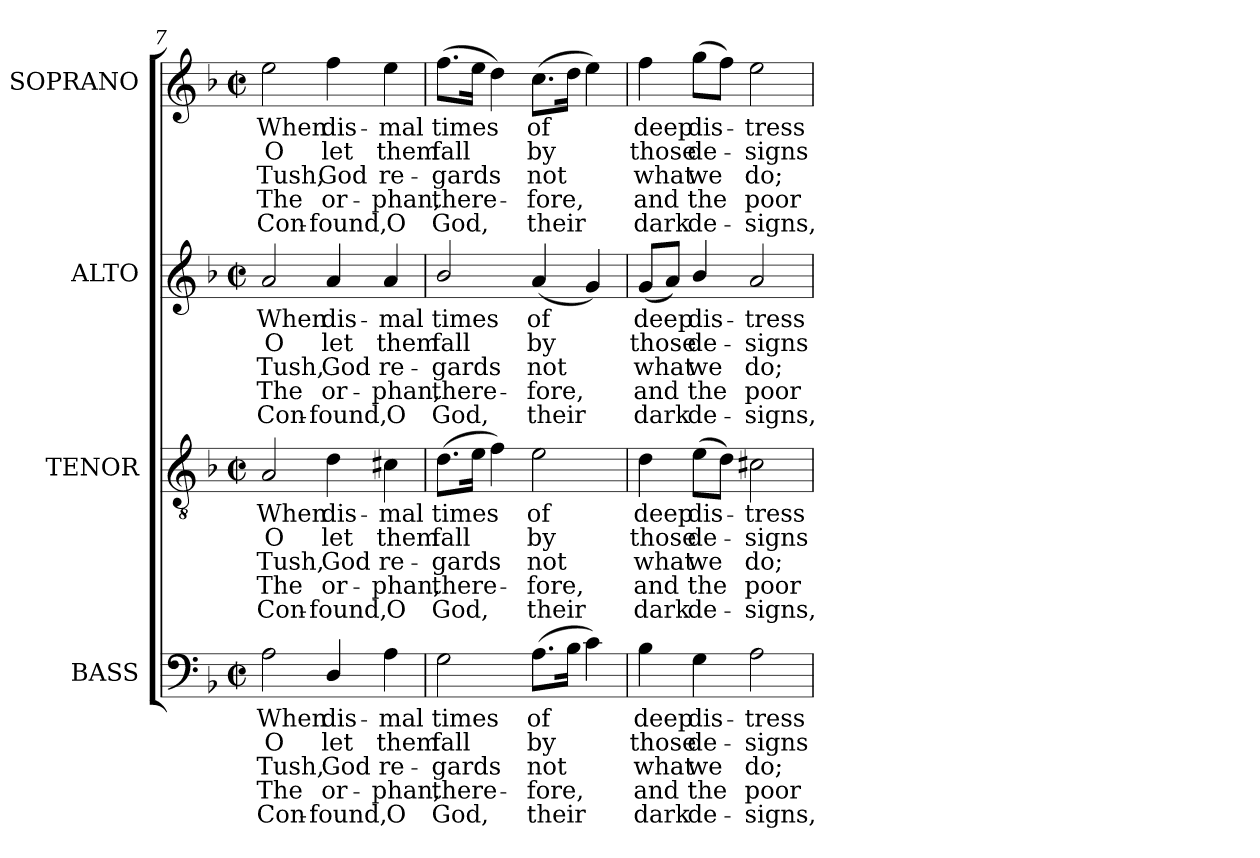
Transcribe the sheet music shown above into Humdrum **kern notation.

**kern	**text	**text	**text	**text	**text	**kern	**text	**text	**text	**text	**text	**kern	**text	**text	**text	**text	**text	**kern	**text	**text	**text	**text	**text
*part4	*part4	*part4	*part4	*part4	*part4	*part3	*part3	*part3	*part3	*part3	*part3	*part2	*part2	*part2	*part2	*part2	*part2	*part1	*part1	*part1	*part1	*part1	*part1
*staff4	*staff4	*staff4	*staff4	*staff4	*staff4	*staff3	*staff3	*staff3	*staff3	*staff3	*staff3	*staff2	*staff2	*staff2	*staff2	*staff2	*staff2	*staff1	*staff1	*staff1	*staff1	*staff1	*staff1
*I"BASS	*	*	*	*	*	*I"TENOR	*	*	*	*	*	*I"ALTO	*	*	*	*	*	*I"SOPRANO	*	*	*	*	*
*I'B.	*	*	*	*	*	*I'T.	*	*	*	*	*	*I'A.	*	*	*	*	*	*I'S.	*	*	*	*	*
!!LO:LB:g=z
*clefF4	*	*	*	*	*	*clefGv2	*	*	*	*	*	*clefG2	*	*	*	*	*	*clefG2	*	*	*	*	*
*	*	*	*	*	*	*ITrd7c12	*	*	*	*	*	*	*	*	*	*	*	*	*	*	*	*	*
*k[b-]	*	*	*	*	*	*k[b-]	*	*	*	*	*	*k[b-]	*	*	*	*	*	*k[b-]	*	*	*	*	*
*d:	*	*	*	*	*	*d:	*	*	*	*	*	*d:	*	*	*	*	*	*d:	*	*	*	*	*
*M2/2	*	*	*	*	*	*M2/2	*	*	*	*	*	*M2/2	*	*	*	*	*	*M2/2	*	*	*	*	*
*met(c|)	*	*	*	*	*	*met(c|)	*	*	*	*	*	*met(c|)	*	*	*	*	*	*met(c|)	*	*	*	*	*
=7	=7	=7	=7	=7	=7	=7	=7	=7	=7	=7	=7	=7	=7	=7	=7	=7	=7	=7	=7	=7	=7	=7	=7
!	!LO:LY:b:color=#000000	!LO:LY:b:color=#000000	!LO:LY:b:color=#000000	!LO:LY:b:color=#000000	!LO:LY:b:color=#000000	!	!	!	!	!	!	!	!	!	!	!	!	!	!	!	!	!	!
!	!	!	!	!	!	!	!LO:LY:b:color=#000000	!LO:LY:b:color=#000000	!LO:LY:b:color=#000000	!LO:LY:b:color=#000000	!LO:LY:b:color=#000000	!	!	!	!	!	!	!	!	!	!	!	!
!	!	!	!	!	!	!	!	!	!	!	!	!	!LO:LY:b:color=#000000	!LO:LY:b:color=#000000	!LO:LY:b:color=#000000	!LO:LY:b:color=#000000	!LO:LY:b:color=#000000	!	!	!	!	!	!
!	!	!	!	!	!	!	!	!	!	!	!	!	!	!	!	!	!	!	!LO:LY:b:color=#000000	!LO:LY:b:color=#000000	!LO:LY:b:color=#000000	!LO:LY:b:color=#000000	!LO:LY:b:color=#000000
2Ai\	When	O	Tush,	The	Con-	2AAi/	When	O	Tush,	The	Con-	2ai/	When	O	Tush,	The	Con-	2eei\	When	O	Tush,	The	Con-
!	!LO:LY:b:color=#000000	!LO:LY:b:color=#000000	!LO:LY:b:color=#000000	!LO:LY:b:color=#000000	!LO:LY:b:color=#000000	!	!	!	!	!	!	!	!	!	!	!	!	!	!	!	!	!	!
!	!	!	!	!	!	!	!LO:LY:b:color=#000000	!LO:LY:b:color=#000000	!LO:LY:b:color=#000000	!LO:LY:b:color=#000000	!LO:LY:b:color=#000000	!	!	!	!	!	!	!	!	!	!	!	!
!	!	!	!	!	!	!	!	!	!	!	!	!	!LO:LY:b:color=#000000	!LO:LY:b:color=#000000	!LO:LY:b:color=#000000	!LO:LY:b:color=#000000	!LO:LY:b:color=#000000	!	!	!	!	!	!
!	!	!	!	!	!	!	!	!	!	!	!	!	!	!	!	!	!	!	!LO:LY:b:color=#000000	!LO:LY:b:color=#000000	!LO:LY:b:color=#000000	!LO:LY:b:color=#000000	!LO:LY:b:color=#000000
4Di/	dis-	let	-God	or-	-found,	4Di\	dis-	let	-God	or-	-found,	4ai/	dis-	let	-God	or-	-found,	4ffi\	dis-	let	-God	or-	-found,
!	!LO:LY:b:color=#000000	!LO:LY:b:color=#000000	!LO:LY:b:color=#000000	!LO:LY:b:color=#000000	!LO:LY:b:color=#000000	!	!	!	!	!	!	!	!	!	!	!	!	!	!	!	!	!	!
!	!	!	!	!	!	!	!LO:LY:b:color=#000000	!LO:LY:b:color=#000000	!LO:LY:b:color=#000000	!LO:LY:b:color=#000000	!LO:LY:b:color=#000000	!	!	!	!	!	!	!	!	!	!	!	!
!	!	!	!	!	!	!	!	!	!	!	!	!	!LO:LY:b:color=#000000	!LO:LY:b:color=#000000	!LO:LY:b:color=#000000	!LO:LY:b:color=#000000	!LO:LY:b:color=#000000	!	!	!	!	!	!
!	!	!	!	!	!	!	!	!	!	!	!	!	!	!	!	!	!	!	!LO:LY:b:color=#000000	!LO:LY:b:color=#000000	!LO:LY:b:color=#000000	!LO:LY:b:color=#000000	!LO:LY:b:color=#000000
4Ai\	-mal	them	re-	-phan,	O	4C#Xi\	-mal	them	re-	-phan,	O	4ai/	-mal	them	re-	-phan,	O	4eei\	-mal	them	re-	-phan,	O
=8	=8	=8	=8	=8	=8	=8	=8	=8	=8	=8	=8	=8	=8	=8	=8	=8	=8	=8	=8	=8	=8	=8	=8
!	!LO:LY:b:color=#000000	!LO:LY:b:color=#000000	!LO:LY:b:color=#000000	!LO:LY:b:color=#000000	!LO:LY:b:color=#000000	!	!	!	!	!	!	!	!	!	!	!	!	!	!	!	!	!	!
!	!	!	!	!	!	!	!LO:LY:b:color=#000000	!LO:LY:b:color=#000000	!LO:LY:b:color=#000000	!LO:LY:b:color=#000000	!LO:LY:b:color=#000000	!	!	!	!	!	!	!	!	!	!	!	!
!	!	!	!	!	!	!	!	!	!	!	!	!	!LO:LY:b:color=#000000	!LO:LY:b:color=#000000	!LO:LY:b:color=#000000	!LO:LY:b:color=#000000	!LO:LY:b:color=#000000	!	!	!	!	!	!
!	!	!	!	!	!	!	!	!	!	!	!	!	!	!	!	!	!	!	!LO:LY:b:color=#000000	!LO:LY:b:color=#000000	!LO:LY:b:color=#000000	!LO:LY:b:color=#000000	!LO:LY:b:color=#000000
2Gi\	times	fall	gards	there-	-God,	(8.Di\L	times	fall	gards	there-	-God,	2b-i/	times	fall	gards	there-	-God,	(8.ffi\L	times	fall	gards	there-	-God,
.	.	.	.	.	.	16Ei\Jk	.	.	.	.	.	.	.	.	.	.	.	16eei\Jk	.	.	.	.	.
.	.	.	.	.	.	4Fi\)	.	.	.	.	.	.	.	.	.	.	.	4ddi\)	.	.	.	.	.
!	!LO:LY:b:color=#000000	!LO:LY:b:color=#000000	!LO:LY:b:color=#000000	!LO:LY:b:color=#000000	!LO:LY:b:color=#000000	!	!	!	!	!	!	!	!	!	!	!	!	!	!	!	!	!	!
!	!	!	!	!	!	!	!LO:LY:b:color=#000000	!LO:LY:b:color=#000000	!LO:LY:b:color=#000000	!LO:LY:b:color=#000000	!LO:LY:b:color=#000000	!	!	!	!	!	!	!	!	!	!	!	!
!	!	!	!	!	!	!	!	!	!	!	!	!	!LO:LY:b:color=#000000	!LO:LY:b:color=#000000	!LO:LY:b:color=#000000	!LO:LY:b:color=#000000	!LO:LY:b:color=#000000	!	!	!	!	!	!
!	!	!	!	!	!	!	!	!	!	!	!	!	!	!	!	!	!	!	!LO:LY:b:color=#000000	!LO:LY:b:color=#000000	!LO:LY:b:color=#000000	!LO:LY:b:color=#000000	!LO:LY:b:color=#000000
(8.Ai\L	of	by	not	fore,	their	2Ei\	of	by	not	fore,	their	(4ai/	of	by	not	fore,	their	(8.cci\L	of	by	not	fore,	their
16B-i\Jk	.	.	.	.	.	.	.	.	.	.	.	.	.	.	.	.	.	16ddi\Jk	.	.	.	.	.
4ci\)	.	.	.	.	.	.	.	.	.	.	.	4gi/)	.	.	.	.	.	4eei\)	.	.	.	.	.
=9	=9	=9	=9	=9	=9	=9	=9	=9	=9	=9	=9	=9	=9	=9	=9	=9	=9	=9	=9	=9	=9	=9	=9
!	!LO:LY:b:color=#000000	!LO:LY:b:color=#000000	!LO:LY:b:color=#000000	!LO:LY:b:color=#000000	!LO:LY:b:color=#000000	!	!	!	!	!	!	!	!	!	!	!	!	!	!	!	!	!	!
!	!	!	!	!	!	!	!LO:LY:b:color=#000000	!LO:LY:b:color=#000000	!LO:LY:b:color=#000000	!LO:LY:b:color=#000000	!LO:LY:b:color=#000000	!	!	!	!	!	!	!	!	!	!	!	!
!	!	!	!	!	!	!	!	!	!	!	!	!	!LO:LY:b:color=#000000	!LO:LY:b:color=#000000	!LO:LY:b:color=#000000	!LO:LY:b:color=#000000	!LO:LY:b:color=#000000	!	!	!	!	!	!
!	!	!	!	!	!	!	!	!	!	!	!	!	!	!	!	!	!	!	!LO:LY:b:color=#000000	!LO:LY:b:color=#000000	!LO:LY:b:color=#000000	!LO:LY:b:color=#000000	!LO:LY:b:color=#000000
4B-i\	deep	those	what	and	dark	4Di\	deep	those	what	and	dark	(8gi/L	deep	those	what	and	dark	4ffi\	deep	those	what	and	dark
.	.	.	.	.	.	.	.	.	.	.	.	8ai/J)	.	.	.	.	.	.	.	.	.	.	.
!	!LO:LY:b:color=#000000	!LO:LY:b:color=#000000	!LO:LY:b:color=#000000	!LO:LY:b:color=#000000	!LO:LY:b:color=#000000	!	!	!	!	!	!	!	!	!	!	!	!	!	!	!	!	!	!
!	!	!	!	!	!	!	!LO:LY:b:color=#000000	!LO:LY:b:color=#000000	!LO:LY:b:color=#000000	!LO:LY:b:color=#000000	!LO:LY:b:color=#000000	!	!	!	!	!	!	!	!	!	!	!	!
!	!	!	!	!	!	!	!	!	!	!	!	!	!LO:LY:b:color=#000000	!LO:LY:b:color=#000000	!LO:LY:b:color=#000000	!LO:LY:b:color=#000000	!LO:LY:b:color=#000000	!	!	!	!	!	!
!	!	!	!	!	!	!	!	!	!	!	!	!	!	!	!	!	!	!	!LO:LY:b:color=#000000	!LO:LY:b:color=#000000	!LO:LY:b:color=#000000	!LO:LY:b:color=#000000	!LO:LY:b:color=#000000
4Gi\	dis-	de-	we	the	de-	(8Ei\L	dis-	de-	we	the	de-	4b-i/	dis-	de-	we	the	de-	(8ggi\L	dis-	de-	we	the	de-
.	.	.	.	.	.	8Di\J)	.	.	.	.	.	.	.	.	.	.	.	8ffi\J)	.	.	.	.	.
!	!LO:LY:b:color=#000000	!LO:LY:b:color=#000000	!LO:LY:b:color=#000000	!LO:LY:b:color=#000000	!LO:LY:b:color=#000000	!	!	!	!	!	!	!	!	!	!	!	!	!	!	!	!	!	!
!	!	!	!	!	!	!	!LO:LY:b:color=#000000	!LO:LY:b:color=#000000	!LO:LY:b:color=#000000	!LO:LY:b:color=#000000	!LO:LY:b:color=#000000	!	!	!	!	!	!	!	!	!	!	!	!
!	!	!	!	!	!	!	!	!	!	!	!	!	!LO:LY:b:color=#000000	!LO:LY:b:color=#000000	!LO:LY:b:color=#000000	!LO:LY:b:color=#000000	!LO:LY:b:color=#000000	!	!	!	!	!	!
!	!	!	!	!	!	!	!	!	!	!	!	!	!	!	!	!	!	!	!LO:LY:b:color=#000000	!LO:LY:b:color=#000000	!LO:LY:b:color=#000000	!LO:LY:b:color=#000000	!LO:LY:b:color=#000000
2Ai\	-tress	-signs	-do;	poor	signs,	2C#Xi\	-tress	-signs	-do;	poor	signs,	2ai/	-tress	-signs	-do;	poor	signs,	2eei\	-tress	-signs	-do;	poor	signs,
=	=	=	=	=	=	=	=	=	=	=	=	=	=	=	=	=	=	=	=	=	=	=	=
*-	*-	*-	*-	*-	*-	*-	*-	*-	*-	*-	*-	*-	*-	*-	*-	*-	*-	*-	*-	*-	*-	*-	*-
